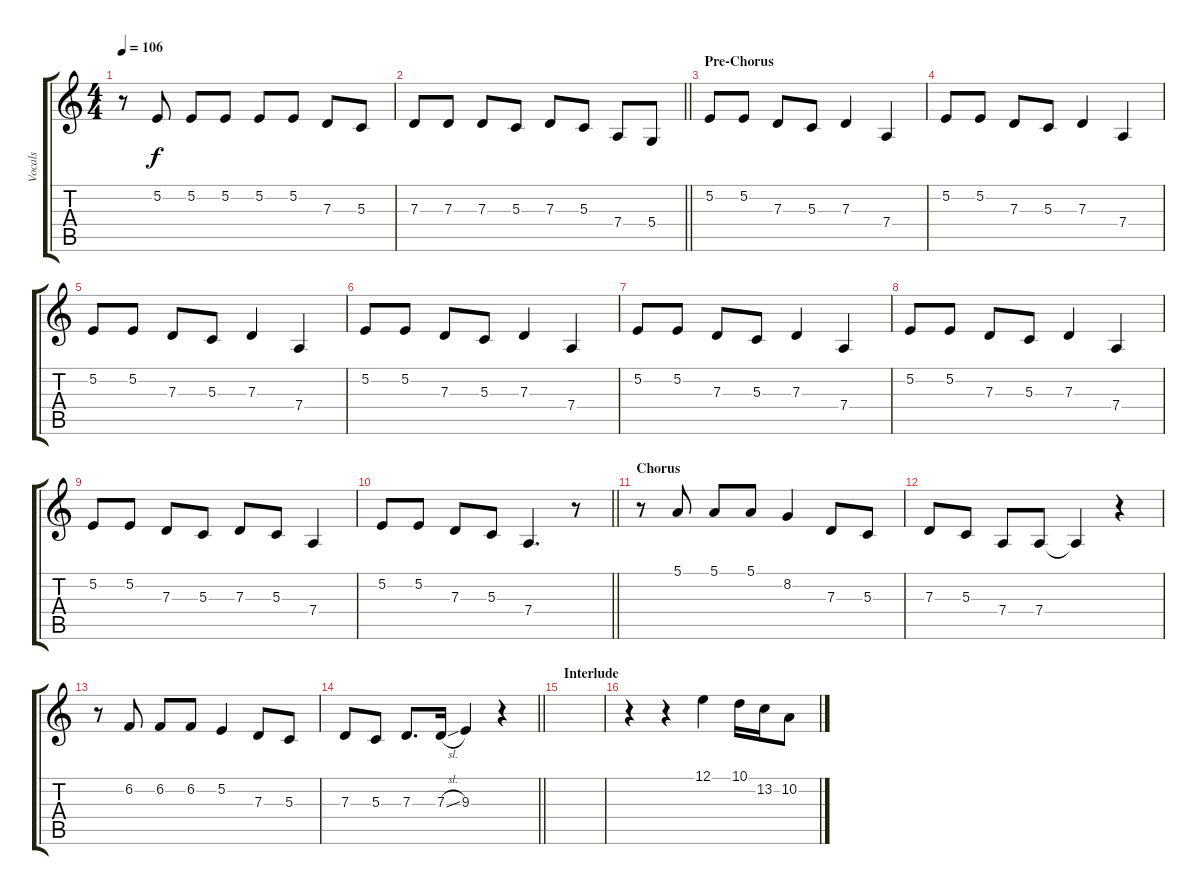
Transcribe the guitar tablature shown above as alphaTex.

\track ("Vocals" "Vocals") {instrument altosax}
\staff {score tabs}
\tuning (E4 B3 G3 D3 A2 E2) {hide}
\ts (4 4)
\tempo 106
\clef g2
\ks c
r.8{dy f} 5.2.8 5.2.8 5.2.8 5.2.8 5.2.8 7.3.8 5.3.8 |
\barLineRight lightlight
7.3.8 7.3.8 7.3.8 5.3.8 7.3.8 5.3.8 7.4.8 5.4.8 |
\section ("" "Pre-Chorus")
5.2.8 5.2.8 7.3.8 5.3.8 7.3.4 7.4.4 |
5.2.8 5.2.8 7.3.8 5.3.8 7.3.4 7.4.4 |
5.2.8 5.2.8 7.3.8 5.3.8 7.3.4 7.4.4 |
5.2.8 5.2.8 7.3.8 5.3.8 7.3.4 7.4.4 |
5.2.8 5.2.8 7.3.8 5.3.8 7.3.4 7.4.4 |
5.2.8 5.2.8 7.3.8 5.3.8 7.3.4 7.4.4 |
5.2.8 5.2.8 7.3.8 5.3.8 7.3.8 5.3.8 7.4.4 |
\barLineRight lightlight
5.2.8 5.2.8 7.3.8 5.3.8 7.4.4{d} r.8 |
\section ("" "Chorus")
r.8 5.1.8 5.1.8 5.1.8 8.2.4 7.3.8 5.3.8 |
7.3.8 5.3.8 7.4.8 7.4.8 7.4{t}.4 r.4 |
r.8 6.2.8 6.2.8 6.2.8 5.2.4 7.3.8 5.3.8 |
\barLineRight lightlight
7.3.8 5.3.8 7.3.8{d} 7.3{sl}.16 9.3.4 r.4 |
\section ("" "Interlude")
|
r.4{volume 11} r.4 12.1.4 10.1.16 13.2.16 10.2.8
